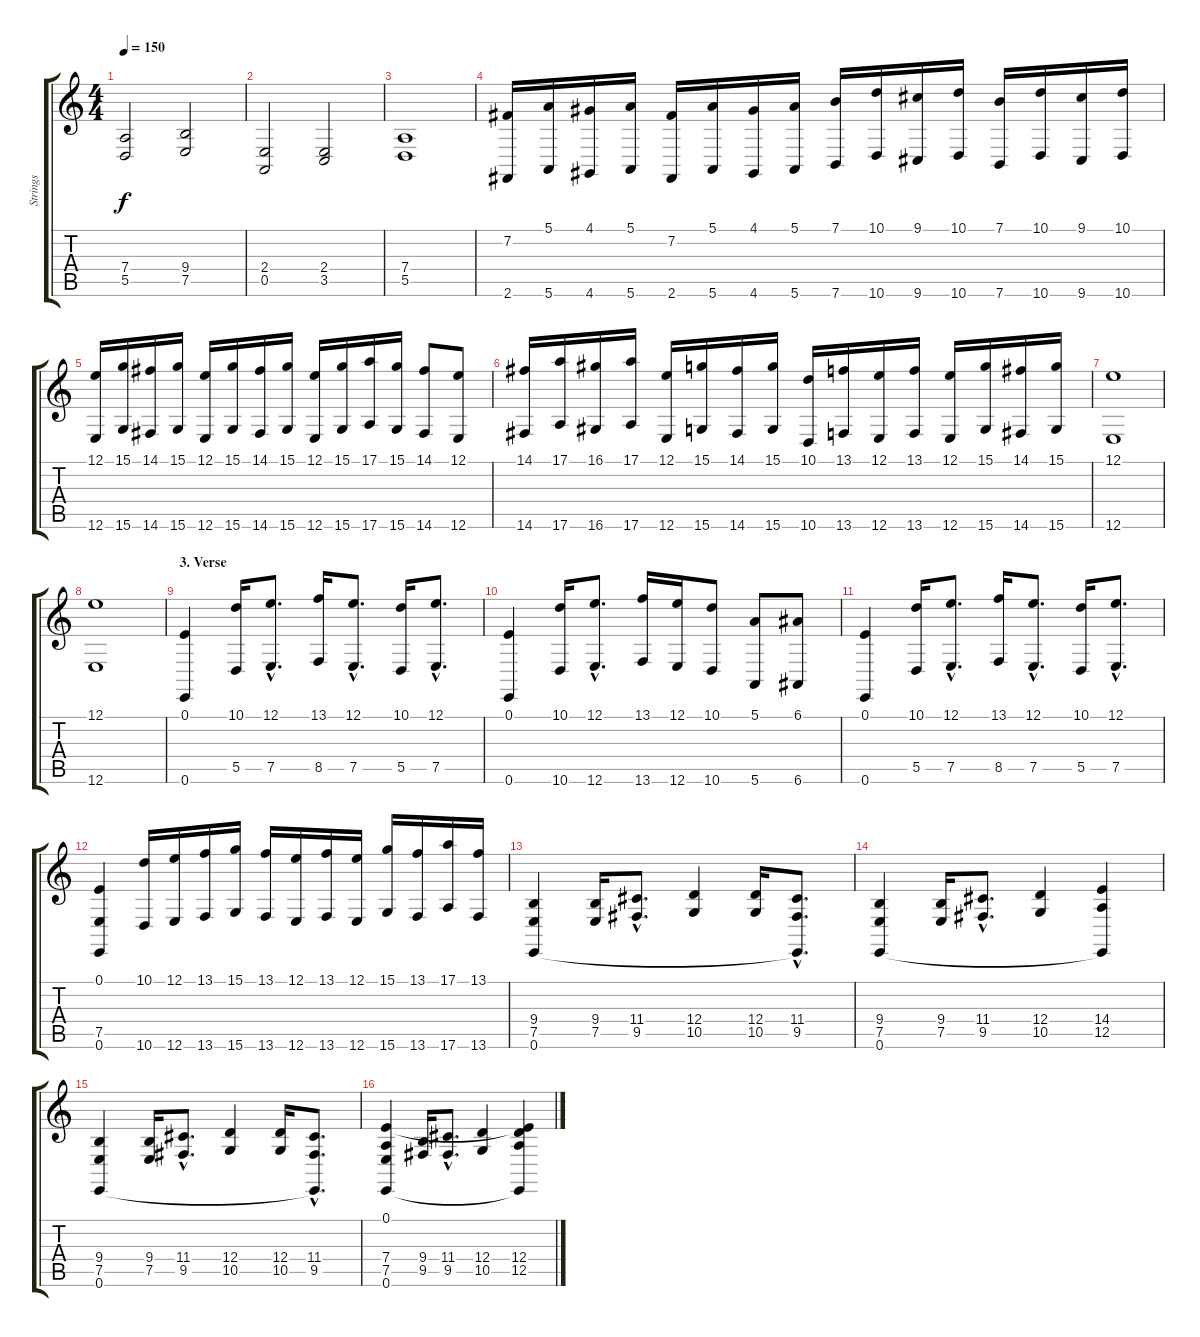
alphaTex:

\track ("Strings" "Strings") {instrument stringensemble1}
\staff {score tabs}
\tuning (E4 B3 G3 D3 A2 E2) {hide}
\ts (4 4)
\tempo 150
\clef g2
\ks c
(7.4 5.5).2{dy f} (9.4 7.5).2 |
(2.4 0.5).2 (2.4 3.5).2 |
(7.4 5.5).1 |
(7.2 2.6).16 (5.1 5.6).16 (4.1 4.6).16 (5.1 5.6).16 (7.2 2.6).16 (5.1 5.6).16 (4.1 4.6).16 (5.1 5.6).16 (7.1 7.6).16 (10.1 10.6).16 (9.1 9.6).16 (10.1 10.6).16 (7.1 7.6).16 (10.1 10.6).16 (9.1 9.6).16 (10.1 10.6).16 |
(12.1 12.6).16 (15.1 15.6).16 (14.1 14.6).16 (15.1 15.6).16 (12.1 12.6).16 (15.1 15.6).16 (14.1 14.6).16 (15.1 15.6).16 (12.1 12.6).16 (15.1 15.6).16 (17.1 17.6).16 (15.1 15.6).16 (14.1 14.6).8 (12.1 12.6).8 |
(14.1 14.6).16 (17.1 17.6).16 (16.1 16.6).16 (17.1 17.6).16 (12.1 12.6).16 (15.1 15.6).16 (14.1 14.6).16 (15.1 15.6).16 (10.1 10.6).16 (13.1 13.6).16 (12.1 12.6).16 (13.1 13.6).16 (12.1 12.6).16 (15.1 15.6).16 (14.1 14.6).16 (15.1 15.6).16 |
(12.1 12.6).1 |
(12.1 12.6).1 |
\section ("" "3. Verse")
(0.1 0.6).4 (10.1 5.5).16 (12.1{hac} 7.5{hac}).8{d} (13.1 8.5).16 (12.1{hac} 7.5{hac}).8{d} (10.1 5.5).16 (12.1{hac} 7.5{hac}).8{d} |
(0.1 0.6).4 (10.1 10.6).16 (12.1{hac} 12.6{hac}).8{d} (13.1 13.6).16 (12.1 12.6).16 (10.1 10.6).8 (5.1 5.6).8 (6.1 6.6).8 |
(0.1 0.6).4 (10.1 5.5).16 (12.1{hac} 7.5{hac}).8{d} (13.1 8.5).16 (12.1{hac} 7.5{hac}).8{d} (10.1 5.5).16 (12.1{hac} 7.5{hac}).8{d} |
(0.1 7.5 0.6).4 (10.1 10.6).16 (12.1 12.6).16 (13.1 13.6).16 (15.1 15.6).16 (13.1 13.6).16 (12.1 12.6).16 (13.1 13.6).16 (12.1 12.6).16 (15.1 15.6).16 (13.1 13.6).16 (17.1 17.6).16 (13.1 13.6).16 |
(9.4 7.5 0.6).4 (9.4 7.5).16 (11.4{hac} 9.5{hac}).8{d} (12.4 10.5).4 (12.4 10.5).16 (11.4{hac} 9.5{hac} 0.6{hac t}).8{d} |
(9.4 7.5 0.6).4 (9.4 7.5).16 (11.4{hac} 9.5{hac}).8{d} (12.4 10.5).4 (14.4 12.5 0.6{t}).4 |
(9.4 7.5 0.6).4 (9.4 7.5).16 (11.4{hac} 9.5{hac}).8{d} (12.4 10.5).4 (12.4 10.5).16 (11.4{hac} 9.5{hac} 0.6{hac t}).8{d} |
(0.1 7.4 7.5 0.6).4 (9.4 9.5).16 (11.4{hac} 9.5{hac}).8{d} (12.4 10.5).4 (0.1{t} 12.4 12.5 0.6{t}).4
